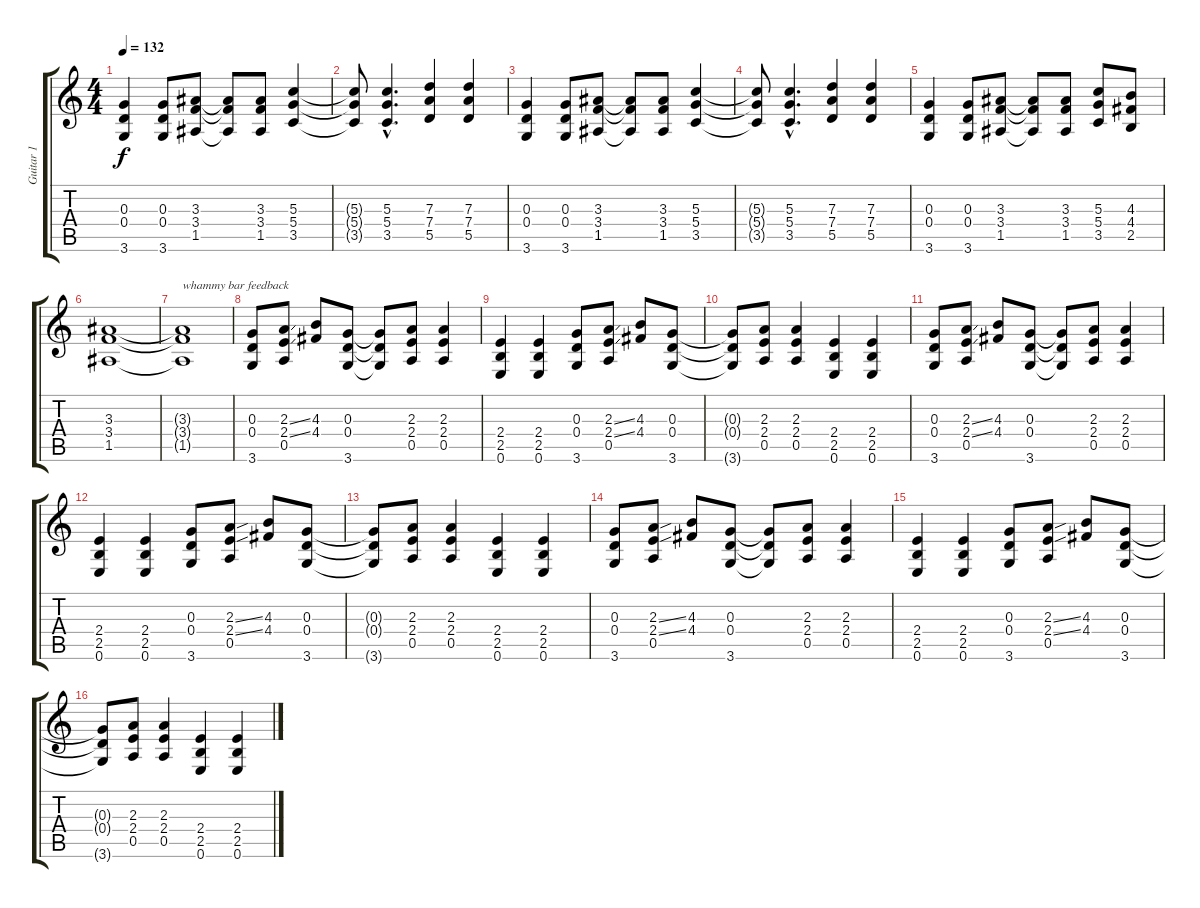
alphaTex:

\track ("Guitar 1" "Guitar 1") {instrument overdrivenguitar}
\staff {score tabs}
\tuning (E4 B3 G3 D3 A2 E2) {hide}
\ts (4 4)
\tempo 132
\clef g2
\ks c
(0.3 0.4 3.6).4{dy f} (0.3 0.4 3.6).8 (3.3 3.4 1.5).8 (3.3{t} 3.4{t} 1.5{t}).8 (3.3 3.4 1.5).8 (5.3 5.4 3.5).4 |
(5.3{t} 5.4{t} 3.5{t}).8 (5.3{hac} 5.4{hac} 3.5{hac}).4{d} (7.3 7.4 5.5).4 (7.3 7.4 5.5).4 |
(0.3 0.4 3.6).4 (0.3 0.4 3.6).8 (3.3 3.4 1.5).8 (3.3{t} 3.4{t} 1.5{t}).8 (3.3 3.4 1.5).8 (5.3 5.4 3.5).4 |
(5.3{t} 5.4{t} 3.5{t}).8 (5.3{hac} 5.4{hac} 3.5{hac}).4{d} (7.3 7.4 5.5).4 (7.3 7.4 5.5).4 |
(0.3 0.4 3.6).4 (0.3 0.4 3.6).8 (3.3 3.4 1.5).8 (3.3{t} 3.4{t} 1.5{t}).8 (3.3 3.4 1.5).8 (5.3 5.4 3.5).8 (4.3 4.4 2.5).8 |
(3.3 3.4 1.5).1 |
(3.3{t} 3.4{t} 1.5{t}).1{txt "whammy bar feedback"} |
(0.3 0.4 3.6).8 (2.3{ss} 2.4{ss} 0.5).8 (4.3 4.4).8 (0.3 0.4 3.6).8 (0.3{t} 0.4{t} 3.6{t}).8 (2.3 2.4 0.5).8 (2.3 2.4 0.5).4 |
(2.4 2.5 0.6).4 (2.4 2.5 0.6).4 (0.3 0.4 3.6).8 (2.3{ss} 2.4{ss} 0.5).8 (4.3 4.4).8 (0.3 0.4 3.6).8 |
(0.3{t} 0.4{t} 3.6{t}).8 (2.3 2.4 0.5).8 (2.3 2.4 0.5).4 (2.4 2.5 0.6).4 (2.4 2.5 0.6).4 |
(0.3 0.4 3.6).8 (2.3{ss} 2.4{ss} 0.5).8 (4.3 4.4).8 (0.3 0.4 3.6).8 (0.3{t} 0.4{t} 3.6{t}).8 (2.3 2.4 0.5).8 (2.3 2.4 0.5).4 |
(2.4 2.5 0.6).4 (2.4 2.5 0.6).4 (0.3 0.4 3.6).8 (2.3{ss} 2.4{ss} 0.5).8 (4.3 4.4).8 (0.3 0.4 3.6).8 |
(0.3{t} 0.4{t} 3.6{t}).8 (2.3 2.4 0.5).8 (2.3 2.4 0.5).4 (2.4 2.5 0.6).4 (2.4 2.5 0.6).4 |
(0.3 0.4 3.6).8 (2.3{ss} 2.4{ss} 0.5).8 (4.3 4.4).8 (0.3 0.4 3.6).8 (0.3{t} 0.4{t} 3.6{t}).8 (2.3 2.4 0.5).8 (2.3 2.4 0.5).4 |
(2.4 2.5 0.6).4 (2.4 2.5 0.6).4 (0.3 0.4 3.6).8 (2.3{ss} 2.4{ss} 0.5).8 (4.3 4.4).8 (0.3 0.4 3.6).8 |
(0.3{t} 0.4{t} 3.6{t}).8 (2.3 2.4 0.5).8 (2.3 2.4 0.5).4 (2.4 2.5 0.6).4 (2.4 2.5 0.6).4
